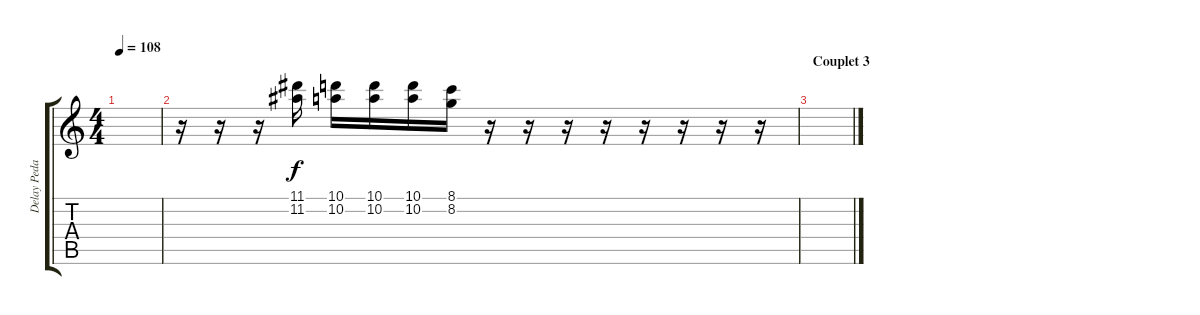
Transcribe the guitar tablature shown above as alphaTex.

\track ("Delay Pedal" "Delay Peda") {instrument acousticguitarsteel}
\staff {score tabs}
\tuning (E4 B3 G3 D3 A2 E2) {hide}
\ts (4 4)
\tempo 108
\clef g2
\ks c
|
r.16 r.16 r.16 (11.1 11.2).16 (10.1 10.2).16 (10.1 10.2).16 (10.1 10.2).16 (8.1 8.2).16 r.16 r.16 r.16 r.16 r.16 r.16 r.16 r.16 |
\section ("" "Couplet 3")
